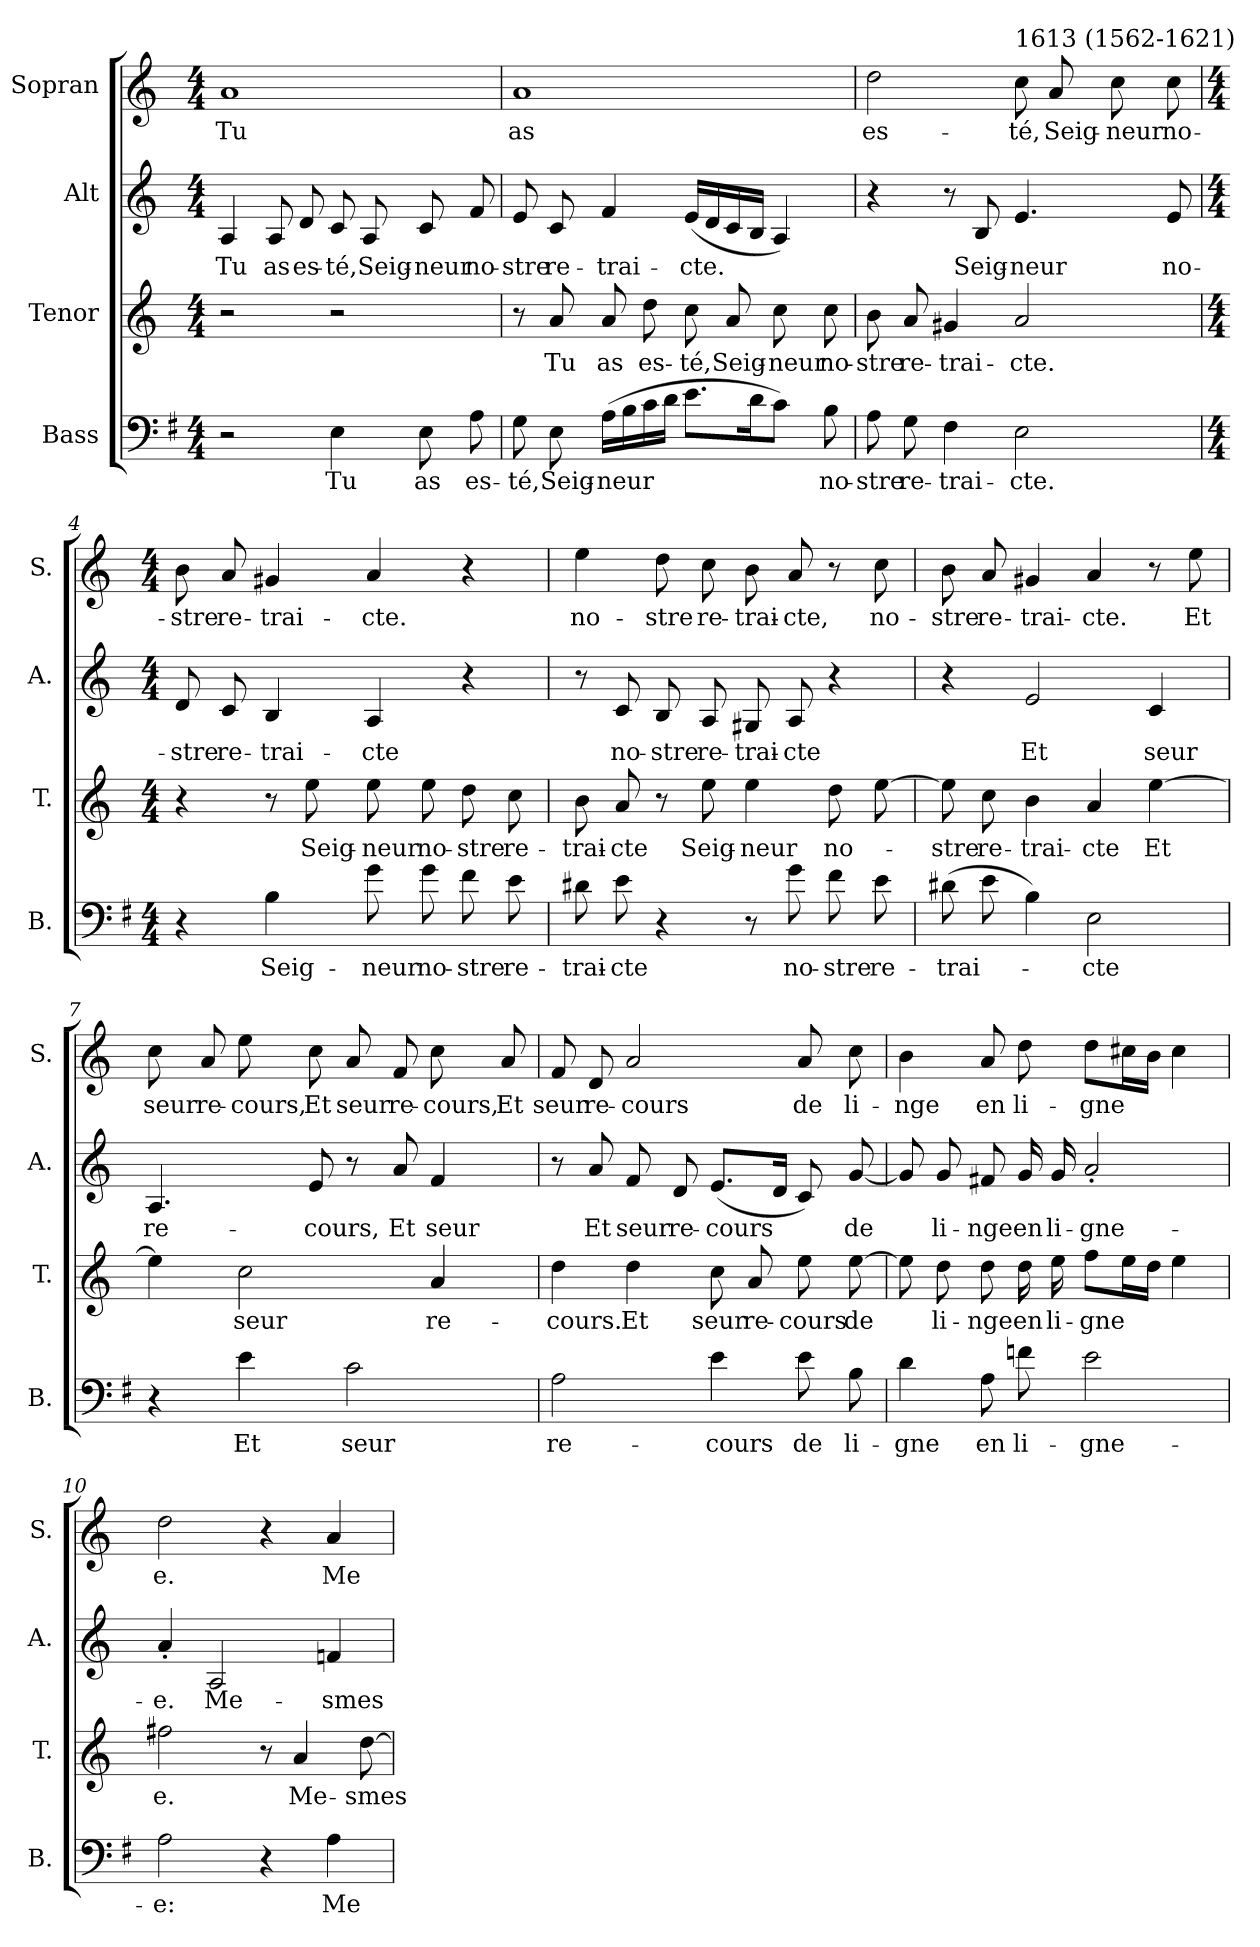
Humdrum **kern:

**kern	**text	**kern	**text	**kern	**text	**kern	**text
*part4	*part4	*part3	*part3	*part2	*part2	*part1	*part1
*staff4	*staff4	*staff3	*staff3	*staff2	*staff2	*staff1	*staff1
*I"Bass	*	*I"Tenor	*	*I"Alt	*	*I"Sopran	*
*I'B.	*	*I'T.	*	*I'A.	*	*I'S.	*
*clefF4	*	*clefG2	*	*clefG2	*	*clefG2	*
*ITrd4c7	*	*ITrd7c12	*	*	*	*	*
*k[]	*	*k[]	*	*k[]	*	*k[]	*
*C:	*	*C:	*	*C:	*	*C:	*
*M4/4	*	*M4/4	*	*M4/4	*	*M4/4	*
=1	=1	=1	=1	=1	=1	=1	=1
!	!	!	!	!	!LO:LY:b	!	!LO:LY:b
2r	.	2r	.	4A	Tu	1a	Tu
!	!	!	!	!	!LO:LY:b	!	!
.	.	.	.	8A	as	.	.
!	!	!	!	!	!LO:LY:b	!	!
.	.	.	.	8d	es-	.	.
!	!LO:LY:b	!	!	!	!LO:LY:b	!	!
4AA	Tu	2r	.	8c	-té,	.	.
!	!	!	!	!	!LO:LY:b	!	!
.	.	.	.	8A	Seig-	.	.
!	!LO:LY:b	!	!	!	!LO:LY:b	!	!
8AA	as	.	.	8c	-neur	.	.
!	!LO:LY:b	!	!	!	!LO:LY:b	!	!
8D	es-	.	.	8f	no-	.	.
=2	=2	=2	=2	=2	=2	=2	=2
!	!LO:LY:b	!	!	!	!LO:LY:b	!	!LO:LY:b
8C	-té,	8r	.	8e	-stre	1a	as
!	!LO:LY:b	!	!LO:LY:b	!	!LO:LY:b	!	!
8AA	Seig-	8A	Tu	8c	re-	.	.
!	!LO:LY:b	!	!LO:LY:b	!	!LO:LY:b	!	!
(>16DLL	-neur	8A	as	4f	-trai-	.	.
16E	.	.	.	.	.	.	.
!	!	!	!LO:LY:b	!	!	!	!
16F	.	8d	es-	.	.	.	.
16GJJ	.	.	.	.	.	.	.
!	!	!	!LO:LY:b	!	!LO:LY:b	!	!
8.AL	.	8c	-té,	(<16eLL	-cte.	.	.
.	.	.	.	16d	.	.	.
!	!	!	!LO:LY:b	!	!	!	!
.	.	8A	Seig-	16c	.	.	.
16G	.	.	.	16BJJ	.	.	.
!	!	!	!LO:LY:b	!	!	!	!
8FJ)	.	8c	-neur	4A)	.	.	.
!	!LO:LY:b	!	!LO:LY:b	!	!	!	!
8E	no-	8c	no-	.	.	.	.
=3	=3	=3	=3	=3	=3	=3	=3
!	!LO:LY:b	!	!LO:LY:b	!	!	!	!LO:LY:b
8D	-stre	8B	-stre	4r	.	2dd	es-
!	!LO:LY:b	!	!LO:LY:b	!	!	!	!
8C	re-	8A	re-	.	.	.	.
!	!LO:LY:b	!	!LO:LY:b	!	!	!	!
4BB	-trai-	4G#X	-trai-	8r	.	.	.
!	!	!	!	!	!LO:LY:b	!	!
.	.	.	.	8B	Seig-	.	.
!	!	!	!	!	!	!LO:TX:a:t=1613 (1562-1621)	!
!	!LO:LY:b	!	!LO:LY:b	!	!LO:LY:b	!	!LO:LY:b
2AA	-cte.	2A	-cte.	4.e	-neur	8cc	-té,
!	!	!	!	!	!	!	!LO:LY:b
.	.	.	.	.	.	8a	Seig-
!	!	!	!	!	!	!	!LO:LY:b
.	.	.	.	.	.	8cc	-neur
!	!	!	!	!	!LO:LY:b	!	!LO:LY:b
.	.	.	.	8e	no-	8cc	no-
!!LO:LB:g=z
=4	=4	=4	=4	=4	=4	=4	=4
*M4/4	*	*M4/4	*	*M4/4	*	*M4/4	*
!	!	!	!	!	!LO:LY:b	!	!LO:LY:b
4r	.	4r	.	8d	-stre	8b	-stre
!	!	!	!	!	!LO:LY:b	!	!LO:LY:b
.	.	.	.	8c	re-	8a	re-
!	!LO:LY:b	!	!	!	!LO:LY:b	!	!LO:LY:b
4E	Seig-	8r	.	4B	-trai-	4g#X	-trai-
!	!	!	!LO:LY:b	!	!	!	!
.	.	8e	Seig-	.	.	.	.
!	!LO:LY:b	!	!LO:LY:b	!	!LO:LY:b	!	!LO:LY:b
8c	-neur	8e	-neur	4A	-cte	4a	-cte.
!	!LO:LY:b	!	!LO:LY:b	!	!	!	!
8c	no-	8e	no-	.	.	.	.
!	!LO:LY:b	!	!LO:LY:b	!	!	!	!
8B	-stre	8d	-stre	4r	.	4r	.
!	!LO:LY:b	!	!LO:LY:b	!	!	!	!
8A	re-	8c	re-	.	.	.	.
=5	=5	=5	=5	=5	=5	=5	=5
!	!LO:LY:b	!	!LO:LY:b	!	!	!	!LO:LY:b
8G#X	-trai-	8B	-trai-	8r	.	4ee	no-
!	!LO:LY:b	!	!LO:LY:b	!	!LO:LY:b	!	!
8A	-cte	8A	-cte	8c	no-	.	.
!	!	!	!	!	!LO:LY:b	!	!LO:LY:b
4r	.	8r	.	8B	-stre	8dd	-stre
!	!	!	!LO:LY:b	!	!LO:LY:b	!	!LO:LY:b
.	.	8e	Seig-	8A	re-	8cc	re-
!	!	!	!LO:LY:b	!	!LO:LY:b	!	!LO:LY:b
8r	.	4e	-neur	8G#X	-trai-	8b	-trai-
!	!LO:LY:b	!	!	!	!LO:LY:b	!	!LO:LY:b
8c	no-	.	.	8A	-cte	8a	-cte,
!	!LO:LY:b	!	!LO:LY:b	!	!	!	!
8B	-stre	8d	no-	4r	.	8r	.
!	!LO:LY:b	!	!	!	!	!	!LO:LY:b
8A	re-	[8e	.	.	.	8cc	no-
=6	=6	=6	=6	=6	=6	=6	=6
!	!LO:LY:b	!	!LO:LY:b	!	!	!	!LO:LY:b
(>8G#X	-trai-	8e]	-stre	4r	.	8b	-stre
!	!	!	!LO:LY:b	!	!	!	!LO:LY:b
8A	.	8c	re-	.	.	8a	re-
!	!	!	!LO:LY:b	!	!LO:LY:b	!	!LO:LY:b
4E)	.	4B	-trai-	2e	Et	4g#X	-trai-
!	!LO:LY:b	!	!LO:LY:b	!	!	!	!LO:LY:b
2AA	-cte	4A	-cte	.	.	4a	-cte.
!	!	!	!LO:LY:b	!	!LO:LY:b	!	!
.	.	[4e	Et	4c	seur	8r	.
!	!	!	!	!	!	!	!LO:LY:b
.	.	.	.	.	.	8ee	Et
=7	=7	=7	=7	=7	=7	=7	=7
!	!	!	!	!	!LO:LY:b	!	!LO:LY:b
4r	.	4e]	.	4.A	re-	8cc	seur
!	!	!	!	!	!	!	!LO:LY:b
.	.	.	.	.	.	8a	re-
!	!LO:LY:b	!	!LO:LY:b	!	!	!	!LO:LY:b
4A	Et	2c	seur	.	.	8ee	-cours,
!	!	!	!	!	!LO:LY:b	!	!LO:LY:b
.	.	.	.	8e	-cours,	8cc	Et
!	!LO:LY:b	!	!	!	!	!	!LO:LY:b
2F	seur	.	.	8r	.	8a	seur
!	!	!	!	!	!LO:LY:b	!	!LO:LY:b
.	.	.	.	8a	Et	8f	re-
!	!	!	!LO:LY:b	!	!LO:LY:b	!	!LO:LY:b
.	.	4A	re-	4f	seur	8cc	-cours,
!	!	!	!	!	!	!	!LO:LY:b
.	.	.	.	.	.	8a	Et
!!LO:LB:g=z
=8	=8	=8	=8	=8	=8	=8	=8
!	!LO:LY:b	!	!LO:LY:b	!	!	!	!LO:LY:b
2D	re-	4d	-cours.	8r	.	8f	seur
!	!	!	!	!	!LO:LY:b	!	!LO:LY:b
.	.	.	.	8a	Et	8d	re-
!	!	!	!LO:LY:b	!	!LO:LY:b	!	!LO:LY:b
.	.	4d	Et	8f	seur	2a	-cours
!	!	!	!	!	!LO:LY:b	!	!
.	.	.	.	8d	re-	.	.
!	!LO:LY:b	!	!LO:LY:b	!	!LO:LY:b	!	!
4A	-cours	8c	seur	(<8.eL	-cours	.	.
!	!	!	!LO:LY:b	!	!	!	!
.	.	8A	re-	.	.	.	.
.	.	.	.	16dJ	.	.	.
!	!LO:LY:b	!	!LO:LY:b	!	!	!	!LO:LY:b
8A	de	8e	-cours	8c)	.	8a	de
!	!LO:LY:b	!	!LO:LY:b	!	!LO:LY:b	!	!LO:LY:b
8E	li-	[8e	de	[8g	de	8cc	li-
=9	=9	=9	=9	=9	=9	=9	=9
!	!LO:LY:b	!	!	!	!	!	!LO:LY:b
4G	-gne	8e]	.	8g]	.	4b	-nge
!	!	!	!LO:LY:b	!	!LO:LY:b	!	!
.	.	8d	li-	8g	li-	.	.
!	!LO:LY:b	!	!LO:LY:b	!	!LO:LY:b	!	!LO:LY:b
8D	en	8d	-nge	8f#X	-nge	8a	en
!	!LO:LY:b	!	!LO:LY:b	!	!LO:LY:b	!	!LO:LY:b
8B-X	li-	16d	en	16g	en	8dd	li-
!	!	!	!LO:LY:b	!	!LO:LY:b	!	!
.	.	16e	li-	16g	li-	.	.
!	!LO:LY:b	!	!LO:LY:b	!	!LO:LY:b	!	!LO:LY:b
2A	-gne-	8fL	-gne	2a'	-gne-	8ddL	-gne
.	.	16eL	.	.	.	16cc#XL	.
.	.	16dJJ	.	.	.	16bJJ	.
.	.	4e	.	.	.	4cc#	.
=10	=10	=10	=10	=10	=10	=10	=10
!	!LO:LY:b	!	!LO:LY:b	!	!LO:LY:b	!	!LO:LY:b
2D	-e:	2f#X	e.	4a'	-e.	2dd	e.
!	!	!	!	!	!LO:LY:b	!	!
.	.	.	.	2A	Me-	.	.
4r	.	8r	.	.	.	4r	.
!	!	!	!LO:LY:b	!	!	!	!
.	.	4A	Me-	.	.	.	.
!	!LO:LY:b	!	!	!	!LO:LY:b	!	!LO:LY:b
4D	Me-	.	.	4fn	-smes	4a	Me-
!	!	!	!LO:LY:b	!	!	!	!
.	.	[8d	-smes	.	.	.	.
=	=	=	=	=	=	=	=
*-	*-	*-	*-	*-	*-	*-	*-
